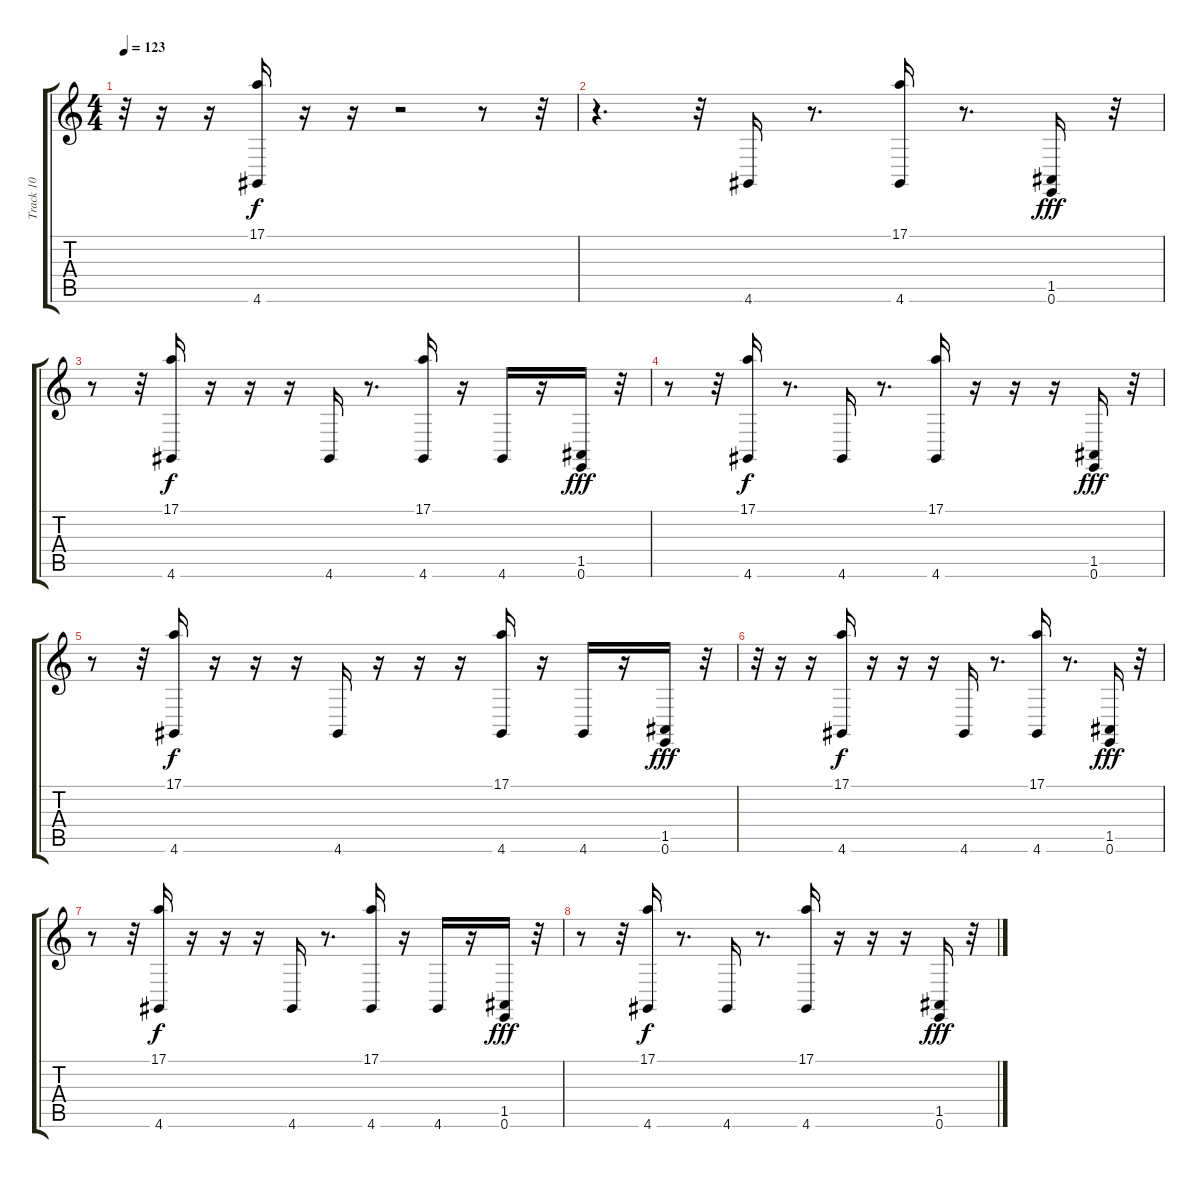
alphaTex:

\track ("Track 10" "Track 10") {instrument acousticgrandpiano}
\staff {score tabs}
\tuning (E4 B3 G3 D3 A2 E2) {hide}
\ts (4 4)
\tempo 123
\clef g2
\ks c
r.32{dy fff} r.16 r.16 (17.1 4.6).16{dy f} r.16 r.16 r.2 r.8 r.32 |
r.4{d} r.32 4.6.16 r.8{d} (17.1 4.6).16 r.8{d} (1.5 0.6).16{dy fff} r.32 |
r.8 r.32 (17.1 4.6).16{dy f} r.16 r.16 r.16 4.6.16 r.8{d} (17.1 4.6).16 r.16 4.6.16 r.16 (1.5 0.6).16{dy fff} r.32 |
r.8 r.32 (17.1 4.6).16{dy f} r.8{d} 4.6.16 r.8{d} (17.1 4.6).16 r.16 r.16 r.16 (1.5 0.6).16{dy fff} r.32 |
r.8 r.32 (17.1 4.6).16{dy f} r.16 r.16 r.16 4.6.16 r.16 r.16 r.16 (17.1 4.6).16 r.16 4.6.16 r.16 (1.5 0.6).16{dy fff} r.32 |
r.32 r.16 r.16 (17.1 4.6).16{dy f} r.16 r.16 r.16 4.6.16 r.8{d} (17.1 4.6).16 r.8{d} (1.5 0.6).16{dy fff} r.32 |
r.8 r.32 (17.1 4.6).16{dy f} r.16 r.16 r.16 4.6.16 r.8{d} (17.1 4.6).16 r.16 4.6.16 r.16 (1.5 0.6).16{dy fff} r.32 |
r.8 r.32 (17.1 4.6).16{dy f} r.8{d} 4.6.16 r.8{d} (17.1 4.6).16 r.16 r.16 r.16 (1.5 0.6).16{dy fff} r.32
